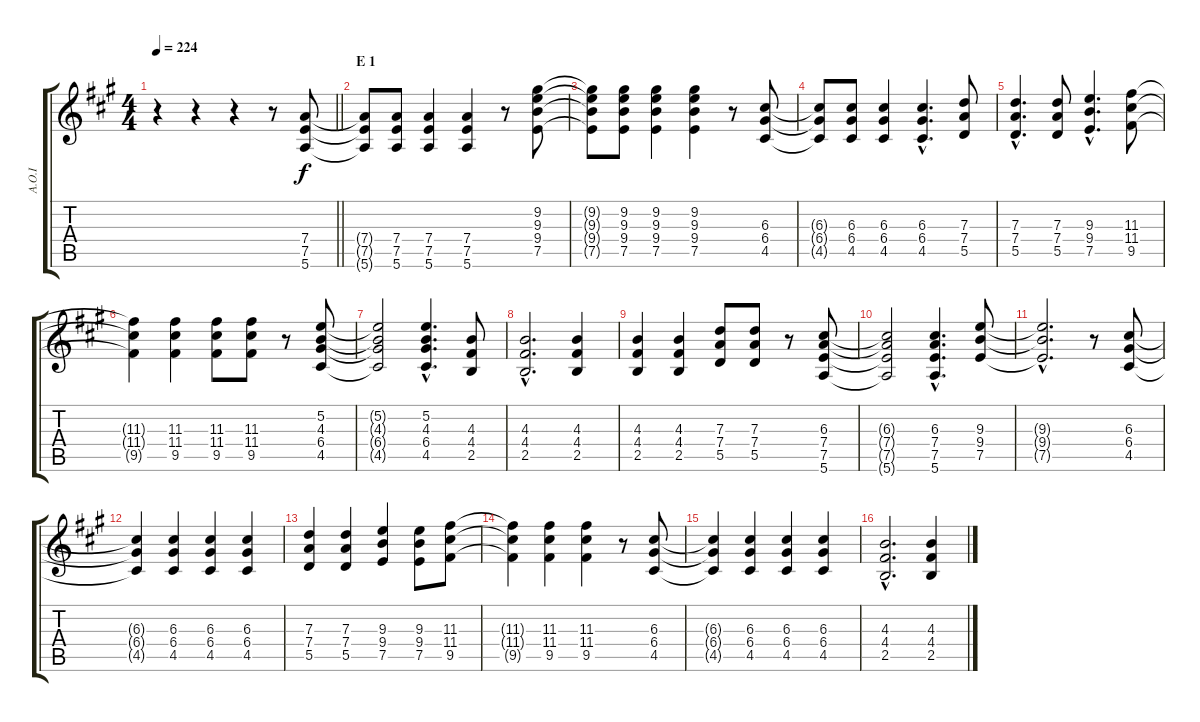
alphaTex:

\track ("A.O.I" "A.O.I") {instrument distortionguitar}
\staff {score tabs}
\tuning (E4 B3 G3 D3 A2 E2) {hide}
\ts (4 4)
\tempo 224
\clef g2
\barLineRight lightlight
\ks a
r.4{dy f balance 13} r.4 r.4 r.8 (7.4 7.5 5.6).8 |
\section ("" "E 1")
(7.4{t} 7.5{t} 5.6{t}).8 (7.4 7.5 5.6).8 (7.4 7.5 5.6).4 (7.4 7.5 5.6).4 r.8 (9.2 9.3 9.4 7.5).8 |
(9.2{t} 9.3{t} 9.4{t} 7.5{t}).8 (9.2 9.3 9.4 7.5).8 (9.2 9.3 9.4 7.5).4 (9.2 9.3 9.4 7.5).4 r.8 (6.3 6.4 4.5).8 |
(6.3{t} 6.4{t} 4.5{t}).8 (6.3 6.4 4.5).8 (6.3 6.4 4.5).4 (6.3{hac} 6.4{hac} 4.5{hac}).4{d} (7.3 7.4 5.5).8 |
(7.3{hac} 7.4{hac} 5.5{hac}).4{d} (7.3 7.4 5.5).8 (9.3{hac} 9.4{hac} 7.5{hac}).4{d} (11.3 11.4 9.5).8 |
(11.3{t} 11.4{t} 9.5{t}).4 (11.3 11.4 9.5).4 (11.3 11.4 9.5).8 (11.3 11.4 9.5).8 r.8 (5.2 4.3 6.4 4.5).8 |
(5.2{t} 4.3{t} 6.4{t} 4.5{t}).2 (5.2{hac} 4.3{hac} 6.4{hac} 4.5{hac}).4{d} (4.3 4.4 2.5).8 |
(4.3{hac} 4.4{hac} 2.5{hac}).2{d} (4.3 4.4 2.5).4 |
(4.3 4.4 2.5).4 (4.3 4.4 2.5).4 (7.3 7.4 5.5).8 (7.3 7.4 5.5).8 r.8 (6.3 7.4 7.5 5.6).8 |
(6.3{t} 7.4{t} 7.5{t} 5.6{t}).2 (6.3{hac} 7.4{hac} 7.5{hac} 5.6{hac}).4{d} (9.3 9.4 7.5).8 |
(9.3{hac t} 9.4{hac t} 7.5{hac t}).2{d} r.8 (6.3 6.4 4.5).8 |
(6.3{t} 6.4{t} 4.5{t}).4 (6.3 6.4 4.5).4 (6.3 6.4 4.5).4 (6.3 6.4 4.5).4 |
(7.3 7.4 5.5).4 (7.3 7.4 5.5).4 (9.3 9.4 7.5).4 (9.3 9.4 7.5).8 (11.3 11.4 9.5).8 |
(11.3{t} 11.4{t} 9.5{t}).4 (11.3 11.4 9.5).4 (11.3 11.4 9.5).4 r.8 (6.3 6.4 4.5).8 |
(6.3{t} 6.4{t} 4.5{t}).4 (6.3 6.4 4.5).4 (6.3 6.4 4.5).4 (6.3 6.4 4.5).4 |
(4.3{hac} 4.4{hac} 2.5{hac}).2{d} (4.3 4.4 2.5).4
